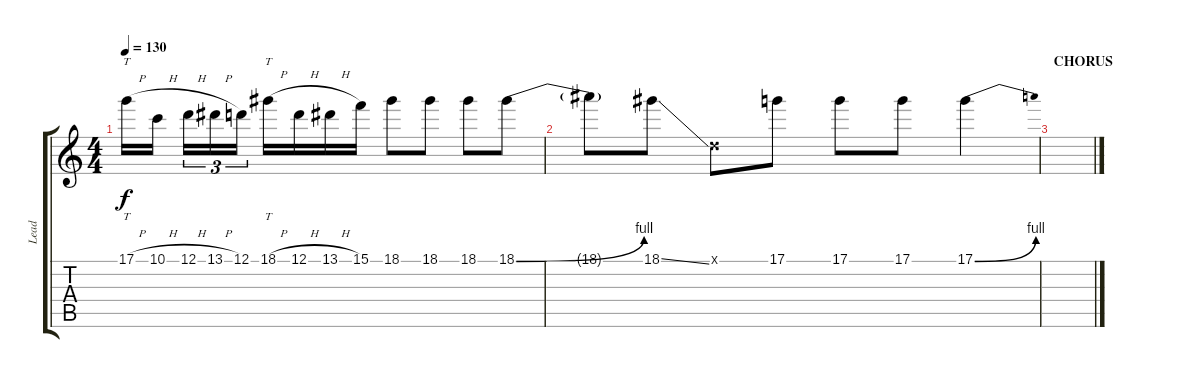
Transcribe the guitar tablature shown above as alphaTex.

\track ("Lead" "Lead") {instrument overdrivenguitar}
\staff {score tabs}
\tuning (D4 A3 F3 C3 G2 C2) {hide}
\ts (4 4)
\tempo 130
\clef g2
\ks c
17.1{h}.16{tt dy f} 10.1{h}.16 12.1{h}.16{tu (3 2)} 13.1{h}.16{tu (3 2)} 12.1.16{tu (3 2)} 18.1{h}.16{tt} 12.1{h}.16 13.1{h}.16 15.1.16 18.1.8 18.1.8 18.1.8 18.1{be (bend 0 0 60 4)}.8 |
18.1{t}.8 18.1{ss}.8 0.1{x}.8 17.1.8 17.1.8 17.1.8 17.1{be (bend 0 0 60 4)}.4 |
\section ("" "CHORUS")
